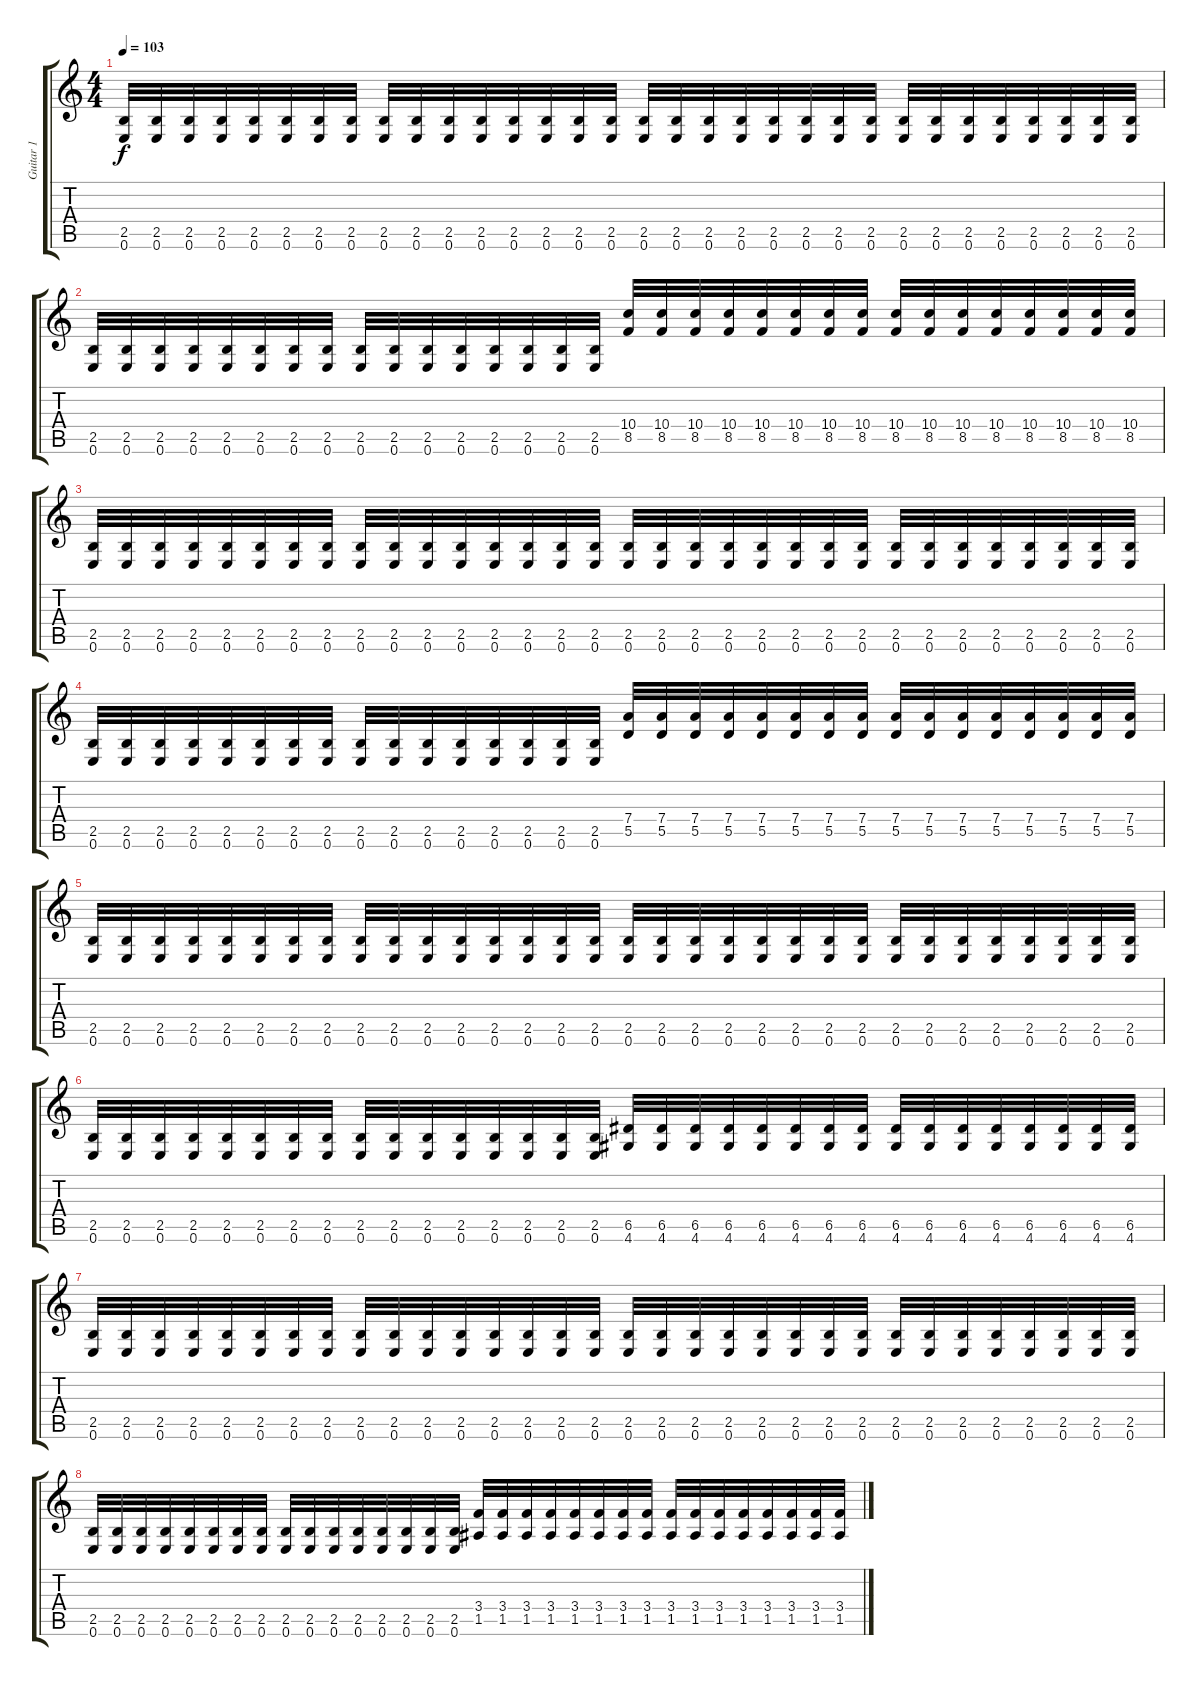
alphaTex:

\track ("Guitar 1" "Guitar 1") {instrument distortionguitar}
\staff {score tabs}
\tuning (E4 B3 G3 D3 A2 E2) {hide}
\ts (4 4)
\tempo 103
\clef g2
\ks c
(2.5 0.6).32{dy f} (2.5 0.6).32 (2.5 0.6).32 (2.5 0.6).32 (2.5 0.6).32 (2.5 0.6).32 (2.5 0.6).32 (2.5 0.6).32 (2.5 0.6).32 (2.5 0.6).32 (2.5 0.6).32 (2.5 0.6).32 (2.5 0.6).32 (2.5 0.6).32 (2.5 0.6).32 (2.5 0.6).32 (2.5 0.6).32 (2.5 0.6).32 (2.5 0.6).32 (2.5 0.6).32 (2.5 0.6).32 (2.5 0.6).32 (2.5 0.6).32 (2.5 0.6).32 (2.5 0.6).32 (2.5 0.6).32 (2.5 0.6).32 (2.5 0.6).32 (2.5 0.6).32 (2.5 0.6).32 (2.5 0.6).32 (2.5 0.6).32 |
(2.5 0.6).32 (2.5 0.6).32 (2.5 0.6).32 (2.5 0.6).32 (2.5 0.6).32 (2.5 0.6).32 (2.5 0.6).32 (2.5 0.6).32 (2.5 0.6).32 (2.5 0.6).32 (2.5 0.6).32 (2.5 0.6).32 (2.5 0.6).32 (2.5 0.6).32 (2.5 0.6).32 (2.5 0.6).32 (10.4 8.5).32 (10.4 8.5).32 (10.4 8.5).32 (10.4 8.5).32 (10.4 8.5).32 (10.4 8.5).32 (10.4 8.5).32 (10.4 8.5).32 (10.4 8.5).32 (10.4 8.5).32 (10.4 8.5).32 (10.4 8.5).32 (10.4 8.5).32 (10.4 8.5).32 (10.4 8.5).32 (10.4 8.5).32 |
(2.5 0.6).32 (2.5 0.6).32 (2.5 0.6).32 (2.5 0.6).32 (2.5 0.6).32 (2.5 0.6).32 (2.5 0.6).32 (2.5 0.6).32 (2.5 0.6).32 (2.5 0.6).32 (2.5 0.6).32 (2.5 0.6).32 (2.5 0.6).32 (2.5 0.6).32 (2.5 0.6).32 (2.5 0.6).32 (2.5 0.6).32 (2.5 0.6).32 (2.5 0.6).32 (2.5 0.6).32 (2.5 0.6).32 (2.5 0.6).32 (2.5 0.6).32 (2.5 0.6).32 (2.5 0.6).32 (2.5 0.6).32 (2.5 0.6).32 (2.5 0.6).32 (2.5 0.6).32 (2.5 0.6).32 (2.5 0.6).32 (2.5 0.6).32 |
(2.5 0.6).32 (2.5 0.6).32 (2.5 0.6).32 (2.5 0.6).32 (2.5 0.6).32 (2.5 0.6).32 (2.5 0.6).32 (2.5 0.6).32 (2.5 0.6).32 (2.5 0.6).32 (2.5 0.6).32 (2.5 0.6).32 (2.5 0.6).32 (2.5 0.6).32 (2.5 0.6).32 (2.5 0.6).32 (7.4 5.5).32 (7.4 5.5).32 (7.4 5.5).32 (7.4 5.5).32 (7.4 5.5).32 (7.4 5.5).32 (7.4 5.5).32 (7.4 5.5).32 (7.4 5.5).32 (7.4 5.5).32 (7.4 5.5).32 (7.4 5.5).32 (7.4 5.5).32 (7.4 5.5).32 (7.4 5.5).32 (7.4 5.5).32 |
(2.5 0.6).32 (2.5 0.6).32 (2.5 0.6).32 (2.5 0.6).32 (2.5 0.6).32 (2.5 0.6).32 (2.5 0.6).32 (2.5 0.6).32 (2.5 0.6).32 (2.5 0.6).32 (2.5 0.6).32 (2.5 0.6).32 (2.5 0.6).32 (2.5 0.6).32 (2.5 0.6).32 (2.5 0.6).32 (2.5 0.6).32 (2.5 0.6).32 (2.5 0.6).32 (2.5 0.6).32 (2.5 0.6).32 (2.5 0.6).32 (2.5 0.6).32 (2.5 0.6).32 (2.5 0.6).32 (2.5 0.6).32 (2.5 0.6).32 (2.5 0.6).32 (2.5 0.6).32 (2.5 0.6).32 (2.5 0.6).32 (2.5 0.6).32 |
(2.5 0.6).32 (2.5 0.6).32 (2.5 0.6).32 (2.5 0.6).32 (2.5 0.6).32 (2.5 0.6).32 (2.5 0.6).32 (2.5 0.6).32 (2.5 0.6).32 (2.5 0.6).32 (2.5 0.6).32 (2.5 0.6).32 (2.5 0.6).32 (2.5 0.6).32 (2.5 0.6).32 (2.5 0.6).32 (6.5 4.6).32 (6.5 4.6).32 (6.5 4.6).32 (6.5 4.6).32 (6.5 4.6).32 (6.5 4.6).32 (6.5 4.6).32 (6.5 4.6).32 (6.5 4.6).32 (6.5 4.6).32 (6.5 4.6).32 (6.5 4.6).32 (6.5 4.6).32 (6.5 4.6).32 (6.5 4.6).32 (6.5 4.6).32 |
(2.5 0.6).32 (2.5 0.6).32 (2.5 0.6).32 (2.5 0.6).32 (2.5 0.6).32 (2.5 0.6).32 (2.5 0.6).32 (2.5 0.6).32 (2.5 0.6).32 (2.5 0.6).32 (2.5 0.6).32 (2.5 0.6).32 (2.5 0.6).32 (2.5 0.6).32 (2.5 0.6).32 (2.5 0.6).32 (2.5 0.6).32 (2.5 0.6).32 (2.5 0.6).32 (2.5 0.6).32 (2.5 0.6).32 (2.5 0.6).32 (2.5 0.6).32 (2.5 0.6).32 (2.5 0.6).32 (2.5 0.6).32 (2.5 0.6).32 (2.5 0.6).32 (2.5 0.6).32 (2.5 0.6).32 (2.5 0.6).32 (2.5 0.6).32 |
(2.5 0.6).32 (2.5 0.6).32 (2.5 0.6).32 (2.5 0.6).32 (2.5 0.6).32 (2.5 0.6).32 (2.5 0.6).32 (2.5 0.6).32 (2.5 0.6).32 (2.5 0.6).32 (2.5 0.6).32 (2.5 0.6).32 (2.5 0.6).32 (2.5 0.6).32 (2.5 0.6).32 (2.5 0.6).32 (3.4 1.5).32 (3.4 1.5).32 (3.4 1.5).32 (3.4 1.5).32 (3.4 1.5).32 (3.4 1.5).32 (3.4 1.5).32 (3.4 1.5).32 (3.4 1.5).32 (3.4 1.5).32 (3.4 1.5).32 (3.4 1.5).32 (3.4 1.5).32 (3.4 1.5).32 (3.4 1.5).32 (3.4 1.5).32
